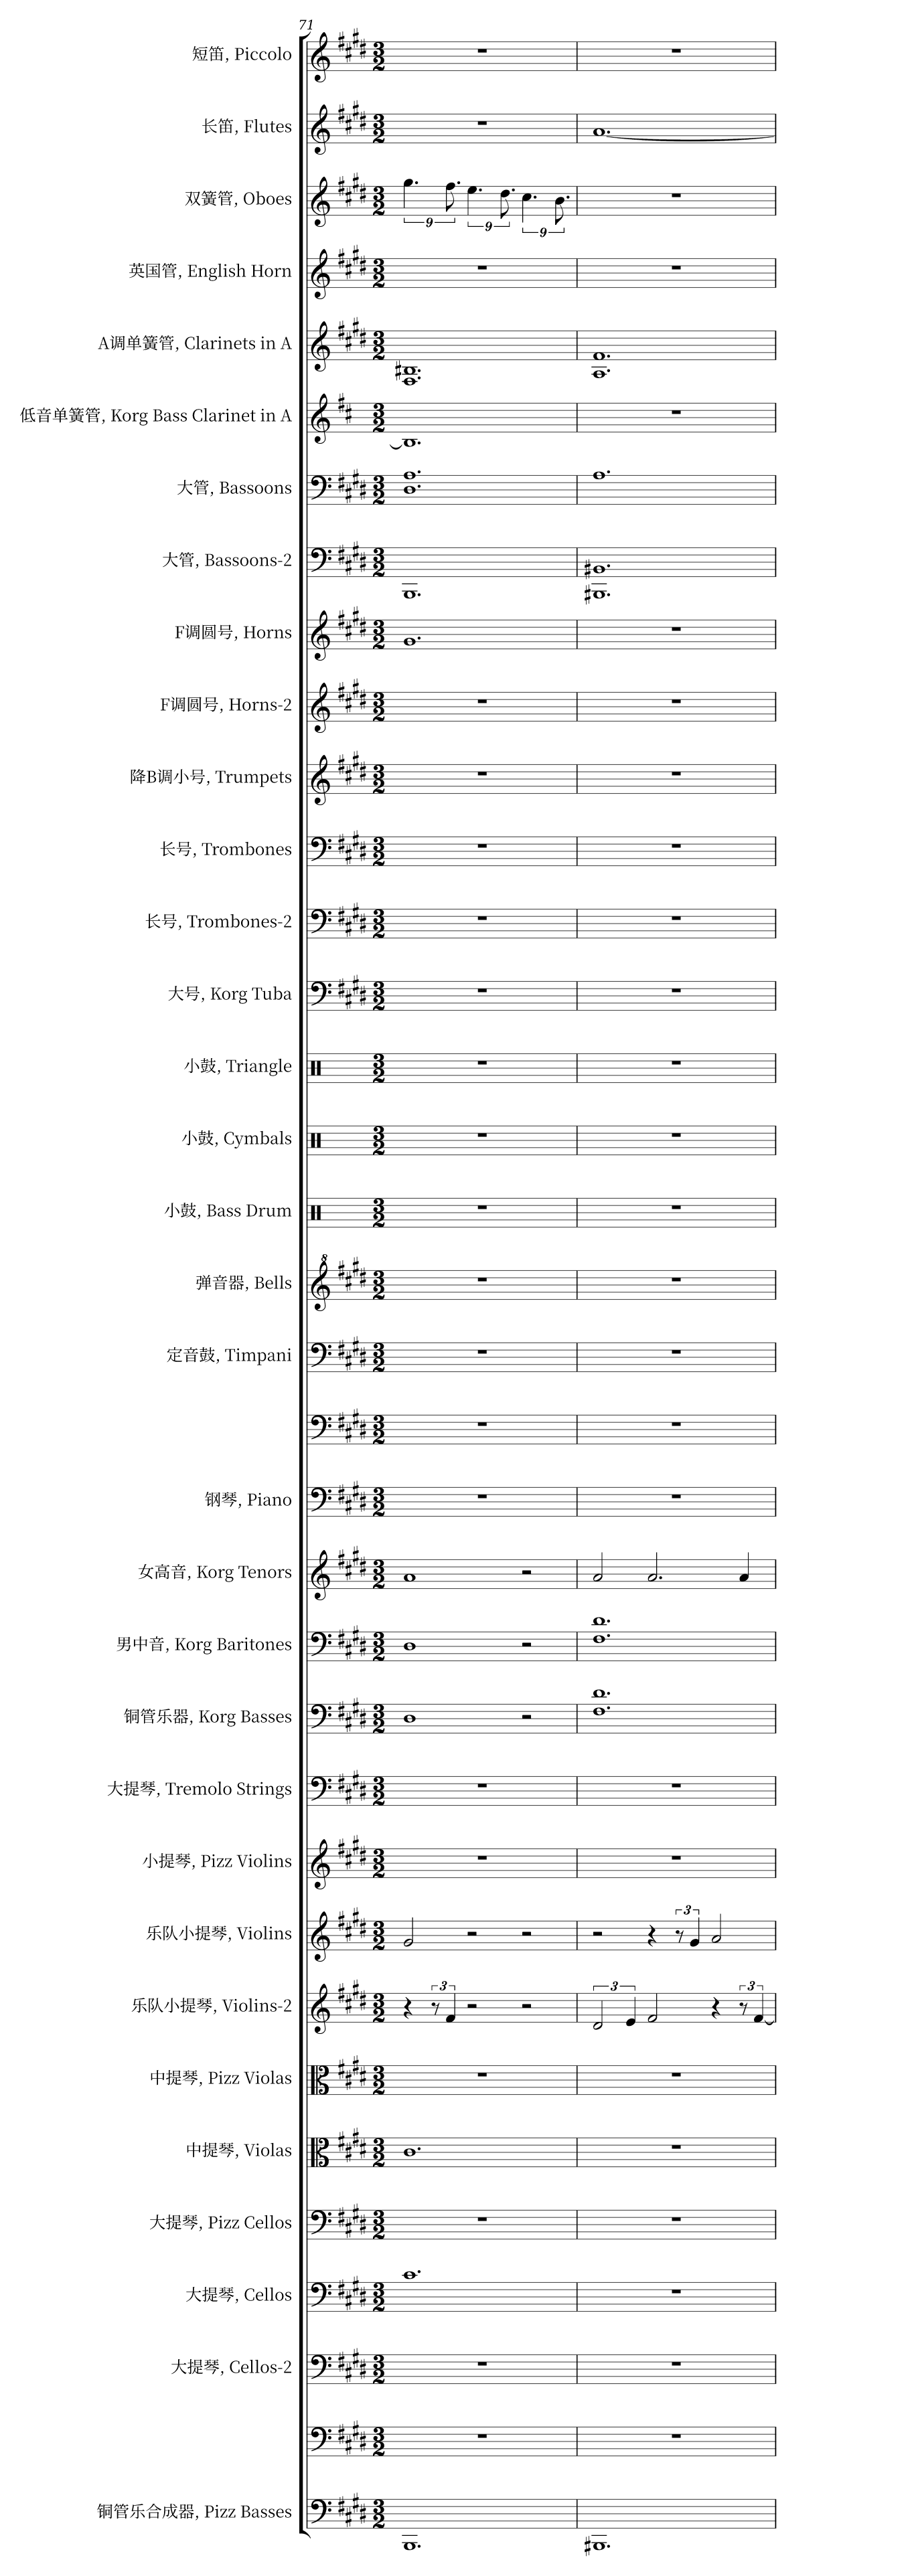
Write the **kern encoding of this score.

**kern	**kern	**kern	**kern	**kern	**kern	**kern	**kern	**kern	**kern	**kern	**kern	**kern	**kern	**kern	**kern	**kern	**kern	**kern	**kern	**kern	**kern	**kern	**kern	**kern	**kern	**kern	**kern	**kern	**kern	**kern	**kern	**kern	**kern	**kern
*part33	*part33	*part32	*part31	*part30	*part29	*part28	*part27	*part26	*part25	*part24	*part23	*part22	*part21	*part20	*part20	*part19	*part18	*part17	*part16	*part15	*part14	*part13	*part12	*part11	*part10	*part9	*part8	*part7	*part6	*part5	*part4	*part3	*part2	*part1
*staff35	*staff34	*staff33	*staff32	*staff31	*staff30	*staff29	*staff28	*staff27	*staff26	*staff25	*staff24	*staff23	*staff22	*staff21	*staff20	*staff19	*staff18	*staff17	*staff16	*staff15	*staff14	*staff13	*staff12	*staff11	*staff10	*staff9	*staff8	*staff7	*staff6	*staff5	*staff4	*staff3	*staff2	*staff1
*I"铜管乐合成器, Pizz Basses	*	*I"大提琴, Cellos-2	*I"大提琴, Cellos	*I"大提琴, Pizz Cellos	*I"中提琴, Violas	*I"中提琴, Pizz Violas	*I"乐队小提琴, Violins-2	*I"乐队小提琴, Violins	*I"小提琴, Pizz Violins	*I"大提琴, Tremolo Strings	*I"铜管乐器, Korg Basses	*I"男中音, Korg Baritones	*I"女高音, Korg Tenors	*I"钢琴, Piano	*	*I"定音鼓, Timpani	*I"弹音器, Bells	*I"小鼓, Bass Drum	*I"小鼓, Cymbals	*I"小鼓, Triangle	*I"大号, Korg Tuba	*I"长号, Trombones-2	*I"长号, Trombones	*I"降B调小号, Trumpets	*I"F调圆号, Horns-2	*I"F调圆号, Horns	*I"大管, Bassoons-2	*I"大管, Bassoons	*I"低音单簧管, Korg Bass Clarinet in A	*I"A调单簧管, Clarinets in A	*I"英国管, English Horn	*I"双簧管, Oboes	*I"长笛, Flutes	*I"短笛, Piccolo
*	*	*	*	*	*I'Vla.	*I'Vla.	*I'Vlns.	*I'Vlns.	*I'Vln.	*	*	*I'Bar.	*	*I'Pno.	*	*I'Timp.	*	*	*	*	*I'Tba.	*I'Tbn.	*I'Tbn.	*I'B♭ Tpt.	*I'F Hn.	*I'F Hn.	*I'Bsn.	*I'Bsn.	*I'B. Cl.	*I'A Cl.	*I'E. Hn.	*I'Ob.	*I'Fl.	*I'Picc.
*clefF4	*clefF4	*clefF4	*clefF4	*clefF4	*clefC3	*clefC3	*clefG2	*clefG2	*clefG2	*clefF4	*clefF4	*clefF4	*clefG2	*clefF4	*clefF4	*clefF4	*clefG^2	*clefX	*clefX	*clefX	*clefF4	*clefF4	*clefF4	*clefG2	*clefG2	*clefG2	*clefF4	*clefF4	*clefG2	*clefG2	*clefG2	*clefG2	*clefG2	*clefG2
*	*	*	*	*	*	*	*	*	*	*	*	*	*	*	*	*	*	*	*	*	*	*	*	*ITrd1c2	*ITrd4c7	*ITrd4c7	*	*	*ITrd8c14	*ITrd2c3	*ITrd4c7	*	*	*ITrd-7c-12
*k[f#c#g#d#]	*k[f#c#g#d#]	*k[f#c#g#d#]	*k[f#c#g#d#]	*k[f#c#g#d#]	*k[f#c#g#d#]	*k[f#c#g#d#]	*k[f#c#g#d#]	*k[f#c#g#d#]	*k[f#c#g#d#]	*k[f#c#g#d#]	*k[f#c#g#d#]	*k[f#c#g#d#]	*k[f#c#g#d#]	*k[f#c#g#d#]	*k[f#c#g#d#]	*k[f#c#g#d#]	*k[f#c#g#d#]	*k[]	*k[]	*k[]	*k[f#c#g#d#]	*k[f#c#g#d#]	*k[f#c#g#d#]	*k[f#c#]	*k[f#c#g#]	*k[f#c#g#]	*k[f#c#g#d#]	*k[f#c#g#d#]	*k[f#c#]	*k[f#c#g#d#a#e#b#]	*k[f#c#g#]	*k[f#c#g#d#]	*k[f#c#g#d#]	*k[f#c#g#d#]
*M3/2	*M3/2	*M3/2	*M3/2	*M3/2	*M3/2	*M3/2	*M3/2	*M3/2	*M3/2	*M3/2	*M3/2	*M3/2	*M3/2	*M3/2	*M3/2	*M3/2	*M3/2	*M3/2	*M3/2	*M3/2	*M3/2	*M3/2	*M3/2	*M3/2	*M3/2	*M3/2	*M3/2	*M3/2	*M3/2	*M3/2	*M3/2	*M3/2	*M3/2	*M3/2
=71	=71	=71	=71	=71	=71	=71	=71	=71	=71	=71	=71	=71	=71	=71	=71	=71	=71	=71	=71	=71	=71	=71	=71	=71	=71	=71	=71	=71	=71	=71	=71	=71	=71	=71
1.BBB	1.r	1.r	1.c#	1.r	1.c#	1.r	4r	2g#/	1.r	1.r	1D#	1D#	1a	1.r	1.r	1.r	1.r	1.r	1.r	1.r	1.r	1.r	1.r	1.r	1.r	1.c#	1.BBB	1.D# 1.A	1.BB]	1.D# 1.G##X	1.r	9%2.gg#\	1.r	1.r
.	.	.	.	.	.	.	12r	.	.	.	.	.	.	.	.	.	.	.	.	.	.	.	.	.	.	.	.	.	.	.	.	.	.	.
.	.	.	.	.	.	.	6f#/	.	.	.	.	.	.	.	.	.	.	.	.	.	.	.	.	.	.	.	.	.	.	.	.	9.ff#\	.	.
.	.	.	.	.	.	.	2r	2r	.	.	.	.	.	.	.	.	.	.	.	.	.	.	.	.	.	.	.	.	.	.	.	9%2.ee\	.	.
.	.	.	.	.	.	.	.	.	.	.	.	.	.	.	.	.	.	.	.	.	.	.	.	.	.	.	.	.	.	.	.	9.dd#\	.	.
.	.	.	.	.	.	.	2r	2r	.	.	2r	2r	2r	.	.	.	.	.	.	.	.	.	.	.	.	.	.	.	.	.	.	9%2.cc#\	.	.
.	.	.	.	.	.	.	.	.	.	.	.	.	.	.	.	.	.	.	.	.	.	.	.	.	.	.	.	.	.	.	.	9.b\	.	.
=72	=72	=72	=72	=72	=72	=72	=72	=72	=72	=72	=72	=72	=72	=72	=72	=72	=72	=72	=72	=72	=72	=72	=72	=72	=72	=72	=72	=72	=72	=72	=72	=72	=72	=72
1.BBB#X	1.r	1.r	1.r	1.r	1.r	1.r	3d#/	2r	1.r	1.r	1.F# 1.d#	1.F# 1.d#	2a/	1.r	1.r	1.r	1.r	1.r	1.r	1.r	1.r	1.r	1.r	1.r	1.r	1.r	1.BBB#X 1.BB#X	1.A	1.r	1.F# 1.d#	1.r	1.r	[1.a	1.r
.	.	.	.	.	.	.	6e/	.	.	.	.	.	.	.	.	.	.	.	.	.	.	.	.	.	.	.	.	.	.	.	.	.	.	.
.	.	.	.	.	.	.	2f#/	4r	.	.	.	.	2.a/	.	.	.	.	.	.	.	.	.	.	.	.	.	.	.	.	.	.	.	.	.
.	.	.	.	.	.	.	.	12r	.	.	.	.	.	.	.	.	.	.	.	.	.	.	.	.	.	.	.	.	.	.	.	.	.	.
.	.	.	.	.	.	.	.	6g#/	.	.	.	.	.	.	.	.	.	.	.	.	.	.	.	.	.	.	.	.	.	.	.	.	.	.
.	.	.	.	.	.	.	4r	2a/	.	.	.	.	.	.	.	.	.	.	.	.	.	.	.	.	.	.	.	.	.	.	.	.	.	.
.	.	.	.	.	.	.	12r	.	.	.	.	.	4a/	.	.	.	.	.	.	.	.	.	.	.	.	.	.	.	.	.	.	.	.	.
.	.	.	.	.	.	.	[6f#/	.	.	.	.	.	.	.	.	.	.	.	.	.	.	.	.	.	.	.	.	.	.	.	.	.	.	.
=	=	=	=	=	=	=	=	=	=	=	=	=	=	=	=	=	=	=	=	=	=	=	=	=	=	=	=	=	=	=	=	=	=	=
*-	*-	*-	*-	*-	*-	*-	*-	*-	*-	*-	*-	*-	*-	*-	*-	*-	*-	*-	*-	*-	*-	*-	*-	*-	*-	*-	*-	*-	*-	*-	*-	*-	*-	*-
